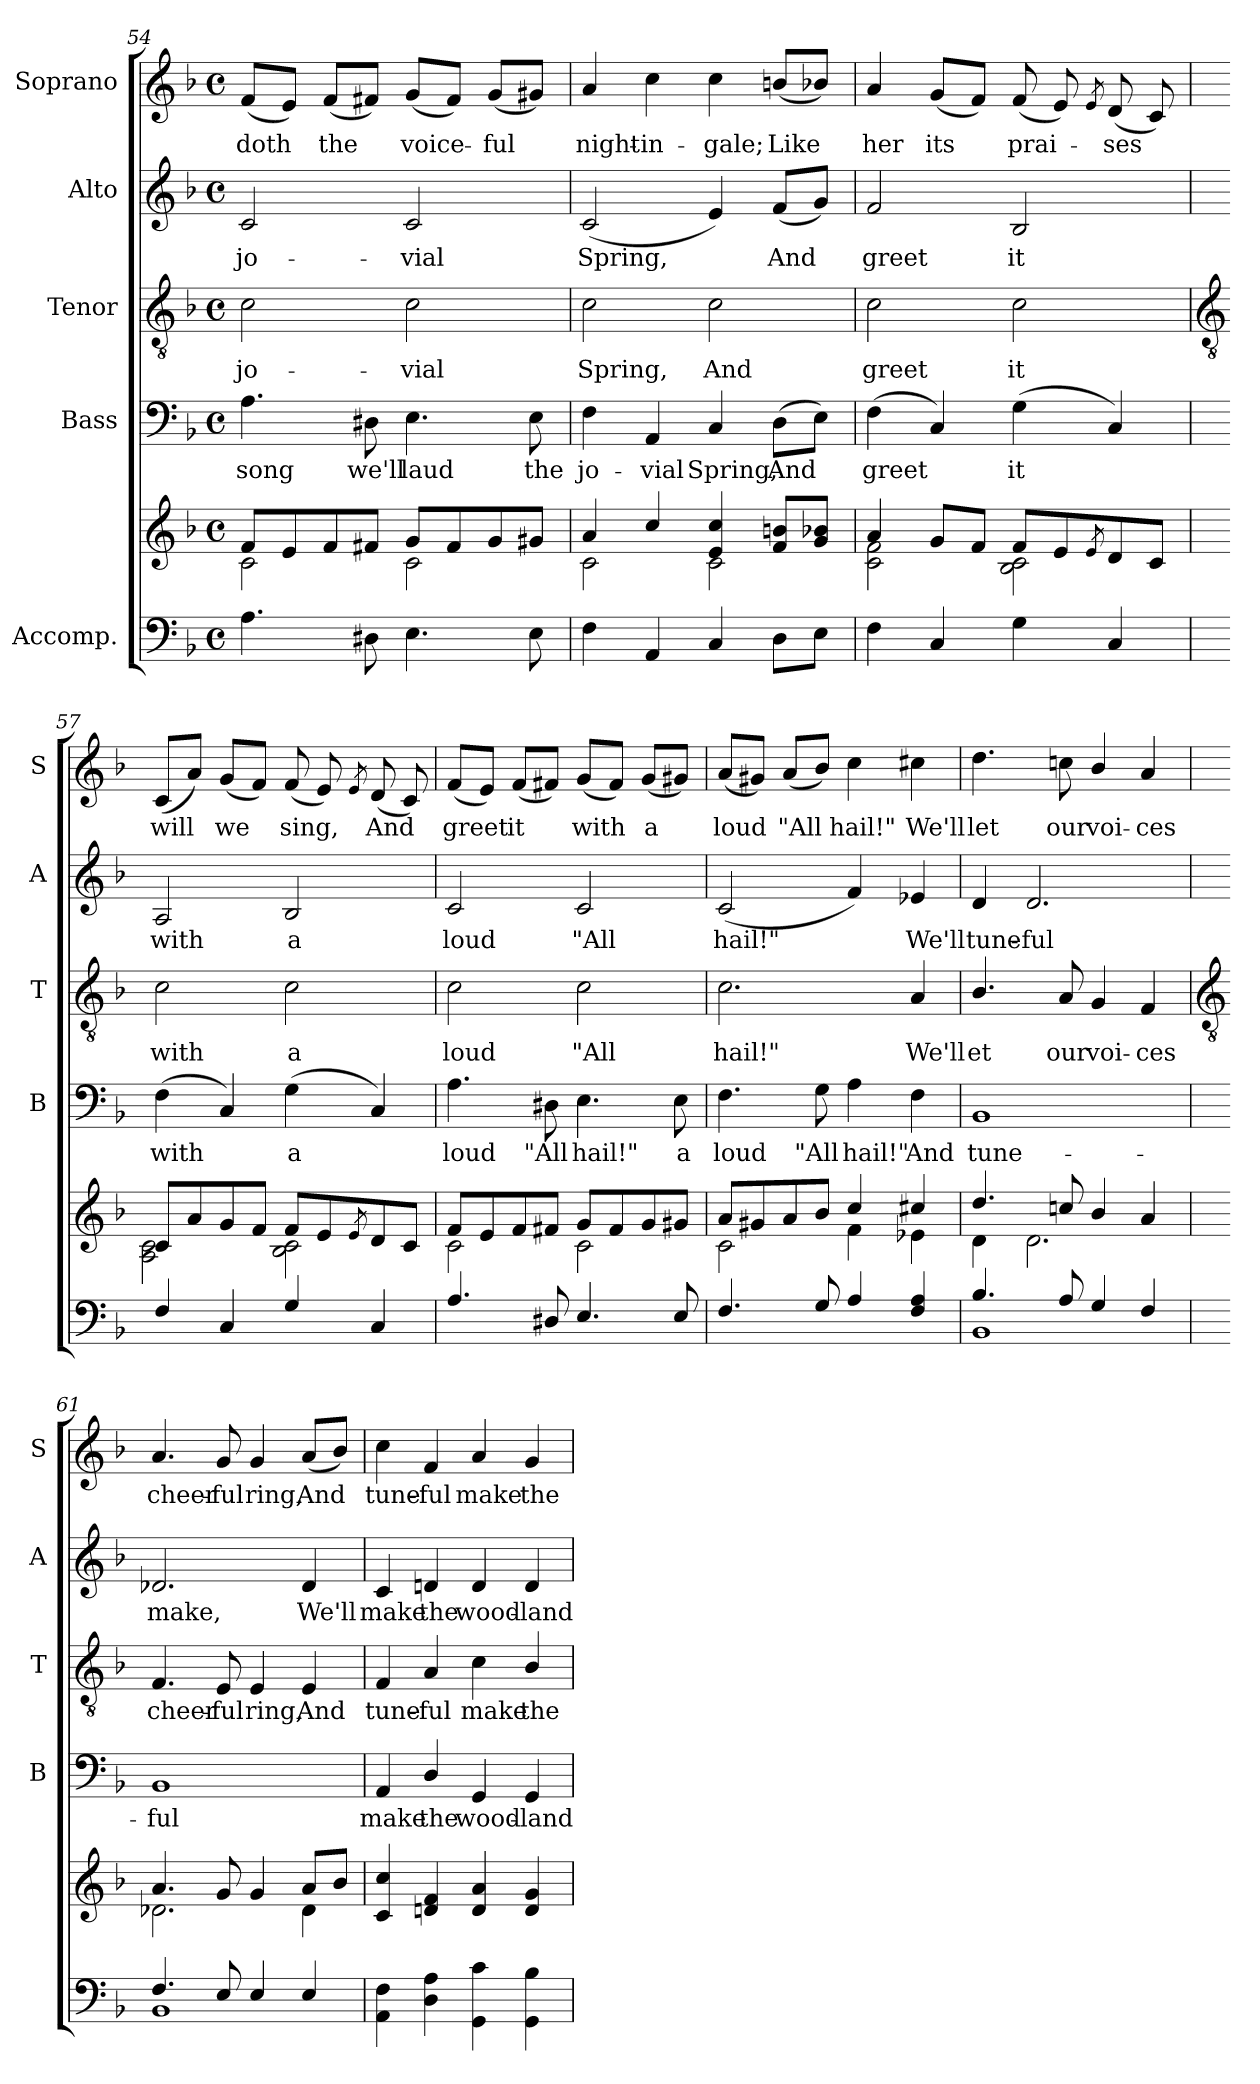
**kern	**kern	**kern	**text	**kern	**text	**kern	**text	**kern	**text
*part5	*part5	*part4	*part4	*part3	*part3	*part2	*part2	*part1	*part1
*staff6	*staff5	*staff4	*staff4	*staff3	*staff3	*staff2	*staff2	*staff1	*staff1
*I"Accomp.	*	*I"Bass	*	*I"Tenor	*	*I"Alto	*	*I"Soprano	*
*	*	*I'B	*	*I'T	*	*I'A	*	*I'S	*
!!LO:LB:g=z
*clefF4	*clefG2	*clefF4	*	*clefGv2	*	*clefG2	*	*clefG2	*
*k[b-]	*k[b-]	*k[b-]	*	*k[b-]	*	*k[b-]	*	*k[b-]	*
*F:	*F:	*F:	*	*F:	*	*F:	*	*F:	*
*M4/4	*M4/4	*M4/4	*	*M4/4	*	*M4/4	*	*M4/4	*
*met(c)	*met(c)	*met(c)	*	*met(c)	*	*met(c)	*	*met(c)	*
=54	=54	=54	=54	=54	=54	=54	=54	=54	=54
*	*^	*	*	*	*	*	*	*	*
!	!	!	!	!LO:LY:b	!	!LO:LY:b	!	!LO:LY:b	!	!LO:LY:b
4.A	8fL	2c\	4.A	song	2c	jo-	2c	jo-	(<8fL	doth
.	8e	.	.	.	.	.	.	.	8eJ)	.
!	!	!	!	!	!	!	!	!	!	!LO:LY:b
.	8f	.	.	.	.	.	.	.	(<8fL	the
!	!	!	!	!LO:LY:b	!	!	!	!	!	!
8D#X	8f#XJ	.	8D#X	we'll	.	.	.	.	8f#XJ)	.
!	!	!	!	!LO:LY:b	!	!LO:LY:b	!	!LO:LY:b	!	!LO:LY:b
4.E	8gL	2c\	4.E	laud	2c	-vial	2c	-vial	(<8gL	voice-
.	8f#	.	.	.	.	.	.	.	8f#J)	.
!	!	!	!	!	!	!	!	!	!	!LO:LY:b
.	8g	.	.	.	.	.	.	.	(<8gL	ful
!	!	!	!	!LO:LY:b	!	!	!	!	!	!
8E	8g#XJ	.	8E	the	.	.	.	.	8g#XJ)	.
=55	=55	=55	=55	=55	=55	=55	=55	=55	=55	=55
!	!	!	!	!LO:LY:b	!	!LO:LY:b	!	!LO:LY:b	!	!LO:LY:b
4F	4a/	2c\	4F	jo-	2c	Spring,	(<2c	Spring,	4a	night-
!	!	!	!	!LO:LY:b	!	!	!	!	!	!LO:LY:b
4AA	4cc/	.	4AA	-vial	.	.	.	.	4cc	-in-
!	!	!	!	!LO:LY:b	!	!LO:LY:b	!	!	!	!LO:LY:b
4C	4e/ 4cc/	2c\	4C	Spring,	2c	And	4e)	.	4cc	-gale;
!	!	!	!	!LO:LY:b	!	!	!	!LO:LY:b	!	!LO:LY:b
8DL	8f/ 8bn/L	.	(>8DL	And	.	.	(<8fL	And	(<8bn/L	Like
8EJ	8g/ 8b-X/J	.	8EJ)	.	.	.	8gJ)	.	8b-X/J)	.
=56	=56	=56	=56	=56	=56	=56	=56	=56	=56	=56
!	!	!	!	!LO:LY:b	!	!LO:LY:b	!	!LO:LY:b	!	!LO:LY:b
4F	4a/	2c\ 2f\	(<4F	greet	2c	greet	2f	greet	4a	her
!	!	!	!	!	!	!	!	!	!	!LO:LY:b
4C	8gL	.	4C)	.	.	.	.	.	(<8gL	its
.	8fJ	.	.	.	.	.	.	.	8fJ)	.
!	!	!	!	!LO:LY:b	!	!LO:LY:b	!	!LO:LY:b	!	!LO:LY:b
4G	8fL	2B-\ 2c\	(<4G	it	2c	it	2B-	it	(<8fL	prai-
.	8e	.	.	.	.	.	.	.	8e)	.
.	8qe	.	.	.	.	.	.	.	8qeJ	.
!	!	!	!	!	!	!	!	!	!	!LO:LY:b
4C	8d	.	4C)	.	.	.	.	.	(<8dL	ses
.	8cJ	.	.	.	.	.	.	.	8cJ)	.
!!LO:LB:g=z
=57	=57	=57	=57	=57	=57	=57	=57	=57	=57	=57
*	*	*	*	*	*clefGv2	*	*	*	*	*
*^	*	*	*	*	*	*	*	*	*	*
!	!	!	!	!	!LO:LY:b	!	!LO:LY:b	!	!LO:LY:b	!	!LO:LY:b
4F	1ryy	8c/L	2A\ 2c\	(<4F	with	2c	with	2A	with	(8cL	will
.	.	8a/	.	.	.	.	.	.	.	8aJ)	.
!	!	!	!	!	!	!	!	!	!	!	!LO:LY:b
4C	.	8g/	.	4C)	.	.	.	.	.	(<8gL	we
.	.	8f/J	.	.	.	.	.	.	.	8fJ)	.
!	!	!	!	!	!LO:LY:b	!	!LO:LY:b	!	!LO:LY:b	!	!LO:LY:b
4G	.	8f/L	2B-\ 2c\	(<4G	a	2c	a	2B-	a	(<8fL	sing,
.	.	8e/	.	.	.	.	.	.	.	8e)	.
.	.	8qe	.	.	.	.	.	.	.	8qeJ	.
!	!	!	!	!	!	!	!	!	!	!	!LO:LY:b
4C	.	8d/	.	4C)	.	.	.	.	.	(<8dL	And
.	.	8c/J	.	.	.	.	.	.	.	8cJ)	.
=58	=58	=58	=58	=58	=58	=58	=58	=58	=58	=58	=58
!	!	!	!	!	!LO:LY:b	!	!LO:LY:b	!	!LO:LY:b	!	!LO:LY:b
4.A	1ryy	8f/L	2c\	4.A	loud	2c	loud	2c	loud	(<8fL	greet
.	.	8e/	.	.	.	.	.	.	.	8eJ)	.
!	!	!	!	!	!	!	!	!	!	!	!LO:LY:b
.	.	8f/	.	.	.	.	.	.	.	(<8fL	it
!	!	!	!	!	!LO:LY:b	!	!	!	!	!	!
8D#X	.	8f#X/J	.	8D#X	"All	.	.	.	.	8f#XJ)	.
!	!	!	!	!	!LO:LY:b	!	!LO:LY:b	!	!LO:LY:b	!	!LO:LY:b
4.E	.	8g/L	2c\	4.E	hail!"	2c	"All	2c	"All	(<8gL	with
.	.	8f#/	.	.	.	.	.	.	.	8f#J)	.
!	!	!	!	!	!	!	!	!	!	!	!LO:LY:b
.	.	8g/	.	.	.	.	.	.	.	(<8gL	a
!	!	!	!	!	!LO:LY:b	!	!	!	!	!	!
8E	.	8g#X/J	.	8E	a	.	.	.	.	8g#XJ)	.
=59	=59	=59	=59	=59	=59	=59	=59	=59	=59	=59	=59
!	!	!	!	!	!LO:LY:b	!	!LO:LY:b	!	!LO:LY:b	!	!LO:LY:b
4.F	1ryy	8a/L	2c\	4.F	loud	2.c	hail!"	(<2c	hail!"	(<8aL	loud
.	.	8g#X/	.	.	.	.	.	.	.	8g#XJ)	.
!	!	!	!	!	!	!	!	!	!	!	!LO:LY:b
.	.	8a/	.	.	.	.	.	.	.	(<8aL	"All
!	!	!	!	!	!LO:LY:b	!	!	!	!	!	!
8G	.	8b-/J	.	8G	"All	.	.	.	.	8b-J)	.
!	!	!	!	!	!LO:LY:b	!	!	!	!	!	!LO:LY:b
4A	.	4cc/	4f\	4A	hail!"	.	.	4f)	.	4cc	hail!"
!	!	!	!	!	!LO:LY:b	!	!LO:LY:b	!	!LO:LY:b	!	!LO:LY:b
4F 4A	.	4cc#X/	4e-X\	4F	And	4A	We'll	4e-X	We'll	4cc#X	We'll
=60	=60	=60	=60	=60	=60	=60	=60	=60	=60	=60	=60
!	!	!	!	!	!LO:LY:b	!	!LO:LY:b	!	!LO:LY:b	!	!LO:LY:b
4.B-/	1BB-\	4.dd/	4d\	1BB-	tune-	4.B-/	et	4d	tune-	4.dd	let
!	!	!	!	!	!	!	!	!	!LO:LY:b	!	!
.	.	.	2.d\	.	.	.	.	2.d	-ful	.	.
!	!	!	!	!	!	!	!LO:LY:b	!	!	!	!LO:LY:b
8A/	.	8ccn/	.	.	.	8A	our	.	.	8ccn	our
!	!	!	!	!	!	!	!LO:LY:b	!	!	!	!LO:LY:b
4G/	.	4b-/	.	.	.	4G/	voi-	.	.	4b-/	voi-
!	!	!	!	!	!	!	!LO:LY:b	!	!	!	!LO:LY:b
4F/	.	4a/	.	.	.	4F	-ces	.	.	4a	-ces
!!LO:LB:g=z
=61	=61	=61	=61	=61	=61	=61	=61	=61	=61	=61	=61
*	*	*	*	*	*	*clefGv2	*	*	*	*	*
!	!	!	!	!	!LO:LY:b	!	!LO:LY:b	!	!LO:LY:b	!	!LO:LY:b
4.F/	1BB-\	4.a/	2.d-X\	1BB-	-ful	4.F	cheer-	2.d-X	make,	4.a	cheer-
!	!	!	!	!	!	!	!LO:LY:b	!	!	!	!LO:LY:b
8E/	.	8g/	.	.	.	8E	-ful	.	.	8g	-ful
!	!	!	!	!	!	!	!LO:LY:b	!	!	!	!LO:LY:b
4E/	.	4g/	.	.	.	4E	ring,	.	.	4g	ring,
!	!	!	!	!	!	!	!LO:LY:b	!	!LO:LY:b	!	!LO:LY:b
4E/	.	8a/L	4d-\	.	.	4E	And	4d-	We'll	(<8aL	And
.	.	8b-/J	.	.	.	.	.	.	.	8b-J)	.
=62	=62	=62	=62	=62	=62	=62	=62	=62	=62	=62	=62
!	!	!	!	!	!LO:LY:b	!	!LO:LY:b	!	!LO:LY:b	!	!LO:LY:b
1ryy	4AA\ 4F\	4c/ 4cc/	1ryy	4AA	make	4F	tune-	4c	make	4cc	tune-
!	!	!	!	!	!LO:LY:b	!	!LO:LY:b	!	!LO:LY:b	!	!LO:LY:b
.	4D\ 4A\	4dn/ 4f/	.	4D/	the	4A	-ful	4dn	the	4f	-ful
!	!	!	!	!	!LO:LY:b	!	!LO:LY:b	!	!LO:LY:b	!	!LO:LY:b
.	4GG\ 4c\	4d/ 4a/	.	4GG	wood-	4c	make	4d	wood-	4a	make
!	!	!	!	!	!LO:LY:b	!	!LO:LY:b	!	!LO:LY:b	!	!LO:LY:b
.	4GG\ 4B-\	4d/ 4g/	.	4GG	-land	4B-/	the	4d	-land	4g/	the
*v	*v	*	*	*	*	*	*	*	*	*	*
*	*v	*v	*	*	*	*	*	*	*	*
=	=	=	=	=	=	=	=	=	=
*-	*-	*-	*-	*-	*-	*-	*-	*-	*-
